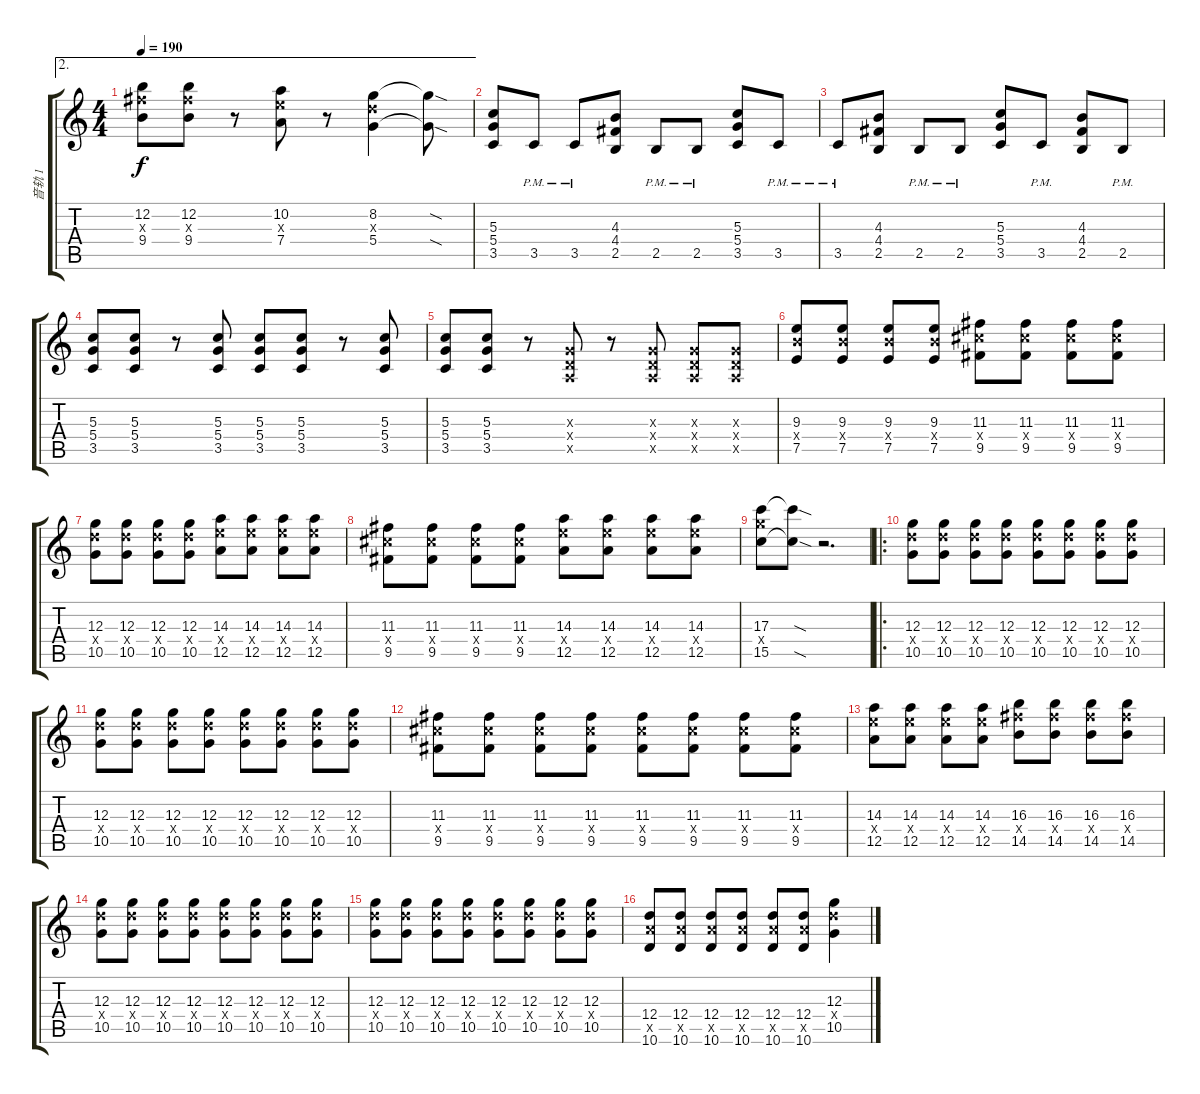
\track ("音轨 1" "音轨 1") {instrument overdrivenguitar}
\staff {score tabs}
\tuning (E4 B3 G3 D3 A2 E2) {hide}
\ae 2
\ts (4 4)
\tempo 190
\clef g2
\ks c
(12.2 11.3{x} 9.4).8{dy f} (12.2 11.3{x} 9.4).8 r.8 (10.2 9.3{x} 7.4).8 r.8 (8.2 7.3{x} 5.4).4 (8.2{sod t} 5.4{sod t}).8 |
(5.3 5.4 3.5).8 3.5{pm}.8 3.5{pm}.8 (4.3 4.4 2.5).8 2.5{pm}.8 2.5{pm}.8 (5.3 5.4 3.5).8 3.5{pm}.8 |
3.5{pm}.8 (4.3 4.4 2.5).8 2.5{pm}.8 2.5{pm}.8 (5.3 5.4 3.5).8 3.5{pm}.8 (4.3 4.4 2.5).8 2.5{pm}.8 |
(5.3 5.4 3.5).8 (5.3 5.4 3.5).8 r.8 (5.3 5.4 3.5).8 (5.3 5.4 3.5).8 (5.3 5.4 3.5).8 r.8 (5.3 5.4 3.5).8 |
(5.3 5.4 3.5).8 (5.3 5.4 3.5).8 r.8 (0.3{x} 0.4{x} 0.5{x}).8 r.8 (0.3{x} 0.4{x} 0.5{x}).8 (0.3{x} 0.4{x} 0.5{x}).8 (0.3{x} 0.4{x} 0.5{x}).8 |
(9.3 9.4{x} 7.5).8 (9.3 9.4{x} 7.5).8 (9.3 9.4{x} 7.5).8 (9.3 9.4{x} 7.5).8 (11.3 11.4{x} 9.5).8 (11.3 11.4{x} 9.5).8 (11.3 11.4{x} 9.5).8 (11.3 11.4{x} 9.5).8 |
(12.3 12.4{x} 10.5).8 (12.3 12.4{x} 10.5).8 (12.3 12.4{x} 10.5).8 (12.3 12.4{x} 10.5).8 (14.3 14.4{x} 12.5).8 (14.3 14.4{x} 12.5).8 (14.3 14.4{x} 12.5).8 (14.3 14.4{x} 12.5).8 |
(11.3 11.4{x} 9.5).8 (11.3 11.4{x} 9.5).8 (11.3 11.4{x} 9.5).8 (11.3 11.4{x} 9.5).8 (14.3 14.4{x} 12.5).8 (14.3 14.4{x} 12.5).8 (14.3 14.4{x} 12.5).8 (14.3 14.4{x} 12.5).8 |
(17.3 17.4{x} 15.5).8 (17.3{sod t} 15.5{sod t}).8 r.2{d} |
\ro
(12.3 12.4{x} 10.5).8 (12.3 12.4{x} 10.5).8 (12.3 12.4{x} 10.5).8 (12.3 12.4{x} 10.5).8 (12.3 12.4{x} 10.5).8 (12.3 12.4{x} 10.5).8 (12.3 12.4{x} 10.5).8 (12.3 12.4{x} 10.5).8 |
(12.3 12.4{x} 10.5).8 (12.3 12.4{x} 10.5).8 (12.3 12.4{x} 10.5).8 (12.3 12.4{x} 10.5).8 (12.3 12.4{x} 10.5).8 (12.3 12.4{x} 10.5).8 (12.3 12.4{x} 10.5).8 (12.3 12.4{x} 10.5).8 |
(11.3 11.4{x} 9.5).8 (11.3 11.4{x} 9.5).8 (11.3 11.4{x} 9.5).8 (11.3 11.4{x} 9.5).8 (11.3 11.4{x} 9.5).8 (11.3 11.4{x} 9.5).8 (11.3 11.4{x} 9.5).8 (11.3 11.4{x} 9.5).8 |
(14.3 14.4{x} 12.5).8 (14.3 14.4{x} 12.5).8 (14.3 14.4{x} 12.5).8 (14.3 14.4{x} 12.5).8 (16.3 16.4{x} 14.5).8 (16.3 16.4{x} 14.5).8 (16.3 16.4{x} 14.5).8 (16.3 16.4{x} 14.5).8 |
(12.3 12.4{x} 10.5).8 (12.3 12.4{x} 10.5).8 (12.3 12.4{x} 10.5).8 (12.3 12.4{x} 10.5).8 (12.3 12.4{x} 10.5).8 (12.3 12.4{x} 10.5).8 (12.3 12.4{x} 10.5).8 (12.3 12.4{x} 10.5).8 |
(12.3 12.4{x} 10.5).8 (12.3 12.4{x} 10.5).8 (12.3 12.4{x} 10.5).8 (12.3 12.4{x} 10.5).8 (12.3 12.4{x} 10.5).8 (12.3 12.4{x} 10.5).8 (12.3 12.4{x} 10.5).8 (12.3 12.4{x} 10.5).8 |
(12.4 12.5{x} 10.6).8 (12.4 12.5{x} 10.6).8 (12.4 12.5{x} 10.6).8 (12.4 12.5{x} 10.6).8 (12.4 12.5{x} 10.6).8 (12.4 12.5{x} 10.6).8 (12.3 12.4{x} 10.5).4
